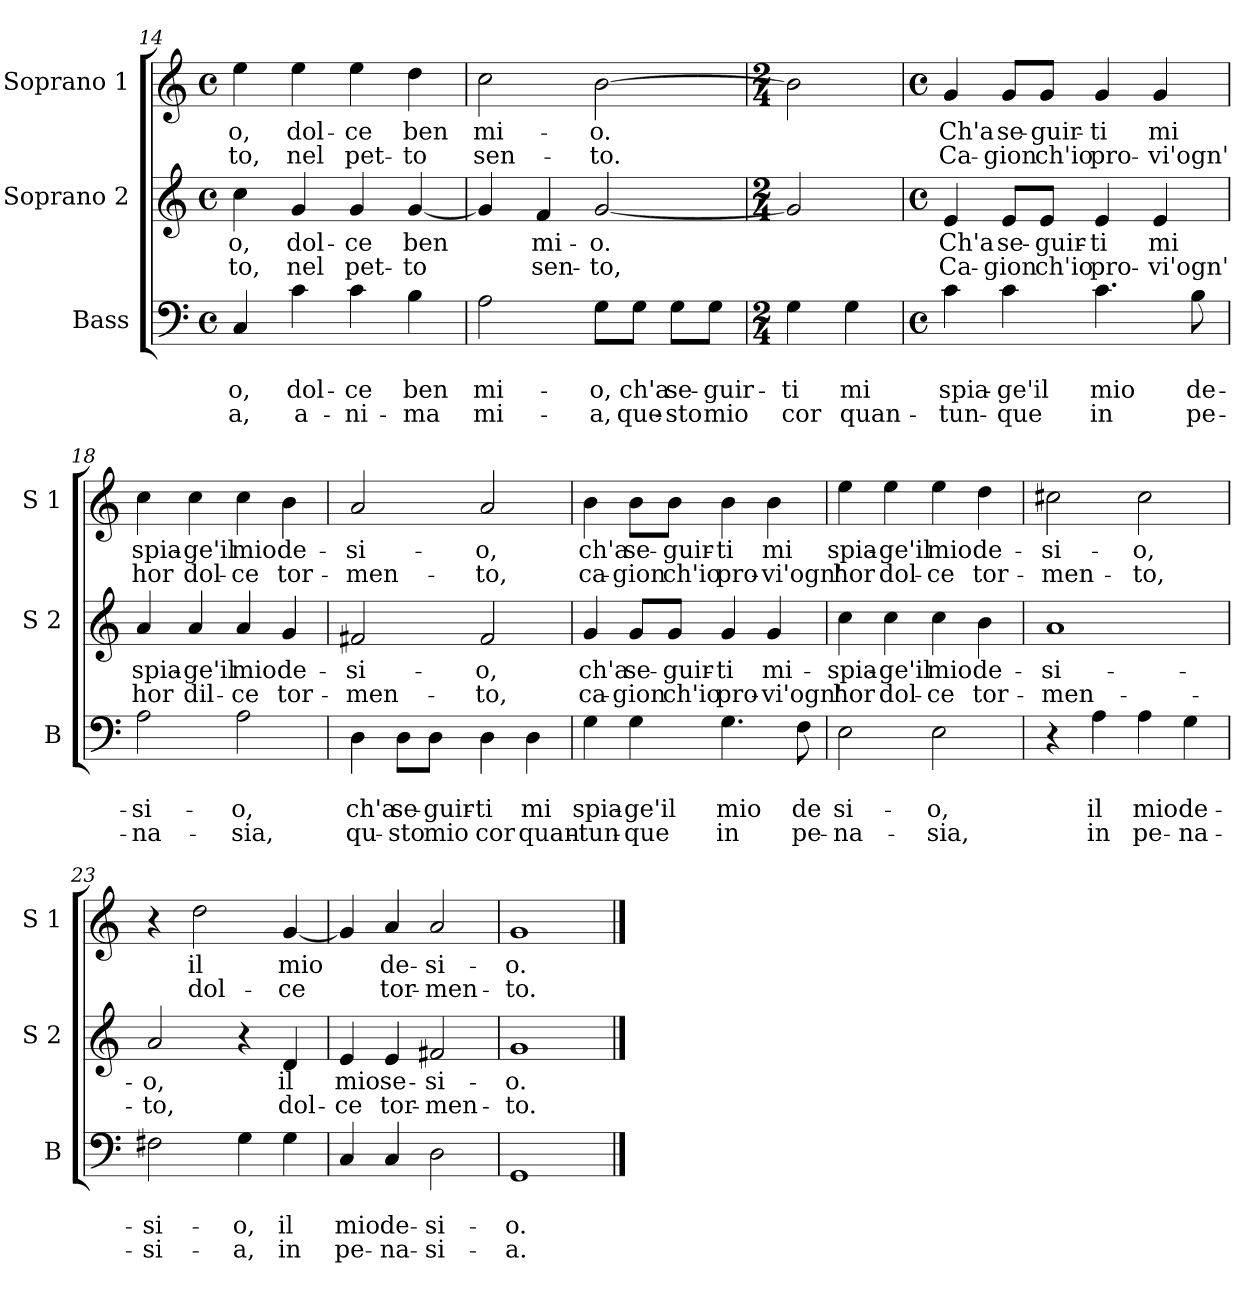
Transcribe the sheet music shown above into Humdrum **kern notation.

**kern	**text	**text	**text	**kern	**text	**text	**kern	**text	**text
*part3	*part3	*part3	*part3	*part2	*part2	*part2	*part1	*part1	*part1
*staff3	*staff3	*staff3	*staff3	*staff2	*staff2	*staff2	*staff1	*staff1	*staff1
*I"Bass	*	*	*	*I"Soprano 2	*	*	*I"Soprano 1	*	*
*I'B	*	*	*	*I'S 2	*	*	*I'S 1	*	*
*clefF4	*	*	*	*clefG2	*	*	*clefG2	*	*
*k[]	*	*	*	*k[]	*	*	*k[]	*	*
*C:	*	*	*	*C:	*	*	*C:	*	*
*M4/4	*	*	*	*M4/4	*	*	*M4/4	*	*
*met(c)	*	*	*	*met(c)	*	*	*met(c)	*	*
=14	=14	=14	=14	=14	=14	=14	=14	=14	=14
!	!	!LO:LY:b	!LO:LY:b	!	!LO:LY:b	!LO:LY:b	!	!LO:LY:b	!LO:LY:b
4C/	.	-o,	-a,	4cc\	-o,	-to,	4ee\	-o,	-to,
!	!	!LO:LY:b	!LO:LY:b	!	!LO:LY:b	!LO:LY:b	!	!LO:LY:b	!LO:LY:b
4c\	.	dol-	a-	4g/	dol-	nel	4ee\	dol-	nel
!	!	!LO:LY:b	!LO:LY:b	!	!LO:LY:b	!LO:LY:b	!	!LO:LY:b	!LO:LY:b
4c\	.	-ce	-ni-	4g/	-ce	pet-	4ee\	-ce	pet-
!	!	!LO:LY:b	!LO:LY:b	!	!LO:LY:b	!LO:LY:b	!	!LO:LY:b	!LO:LY:b
4B\	.	ben	-ma	[4g/	ben	-to	4dd\	ben	-to
=15	=15	=15	=15	=15	=15	=15	=15	=15	=15
!	!	!LO:LY:b	!LO:LY:b	!	!	!	!	!LO:LY:b	!LO:LY:b
2A\	.	mi-	mi-	4g/]	.	.	2cc\	mi-	sen-
!	!	!	!	!	!LO:LY:b	!LO:LY:b	!	!	!
.	.	.	.	4f/	mi-	sen-	.	.	.
!	!	!LO:LY:b	!LO:LY:b	!	!LO:LY:b	!LO:LY:b	!	!LO:LY:b	!LO:LY:b
8G\L	.	-o,	-a,	[2g/	-o.	-to,	[2b\	-o.	-to.
!	!	!LO:LY:b	!LO:LY:b	!	!	!	!	!	!
8G\J	.	ch'a	que-	.	.	.	.	.	.
!	!	!LO:LY:b	!LO:LY:b	!	!	!	!	!	!
8G\L	.	se-	-sto	.	.	.	.	.	.
!	!	!LO:LY:b	!LO:LY:b	!	!	!	!	!	!
8G\J	.	-guir-	mio	.	.	.	.	.	.
!!LO:LB:g=z
=16	=16	=16	=16	=16	=16	=16	=16	=16	=16
*M2/4	*	*	*	*M2/4	*	*	*M2/4	*	*
!	!	!LO:LY:b	!LO:LY:b	!	!	!	!	!	!
4G\	.	-ti	cor	2g/]	.	.	2b\]	.	.
!	!	!LO:LY:b	!LO:LY:b	!	!	!	!	!	!
4G\	.	mi	quan-	.	.	.	.	.	.
=17	=17	=17	=17	=17	=17	=17	=17	=17	=17
*M4/4	*	*	*	*M4/4	*	*	*M4/4	*	*
*met(c)	*	*	*	*met(c)	*	*	*met(c)	*	*
!	!	!LO:LY:b	!LO:LY:b	!	!LO:LY:b	!LO:LY:b	!	!LO:LY:b	!LO:LY:b
4c\	.	spia-	-tun-	4e/	Ch'a	Ca-	4g/	Ch'a	Ca-
!	!	!LO:LY:b	!LO:LY:b	!	!LO:LY:b	!LO:LY:b	!	!LO:LY:b	!LO:LY:b
4c\	.	-ge'il	-que	8e/L	se-	-gion	8g/L	se-	-gion
!	!	!	!	!	!LO:LY:b	!LO:LY:b	!	!LO:LY:b	!LO:LY:b
.	.	.	.	8e/J	-guir-	ch'io	8g/J	-guir-	ch'io
!	!	!LO:LY:b	!LO:LY:b	!	!LO:LY:b	!LO:LY:b	!	!LO:LY:b	!LO:LY:b
4.c\	.	mio	in	4e/	-ti	pro-	4g/	-ti	pro-
!	!	!	!	!	!LO:LY:b	!LO:LY:b	!	!LO:LY:b	!LO:LY:b
.	.	.	.	4e/	mi	-vi'ogn'	4g/	mi	-vi'ogn'
!	!	!LO:LY:b	!LO:LY:b	!	!	!	!	!	!
8B\	.	de-	pe-	.	.	.	.	.	.
=18	=18	=18	=18	=18	=18	=18	=18	=18	=18
!	!	!LO:LY:b	!LO:LY:b	!	!LO:LY:b	!LO:LY:b	!	!LO:LY:b	!LO:LY:b
2A\	.	-si-	-na-	4a/	spia-	hor	4cc\	spia-	hor
!	!	!	!	!	!LO:LY:b	!LO:LY:b	!	!LO:LY:b	!LO:LY:b
.	.	.	.	4a/	-ge'il	dil-	4cc\	-ge'il	dol-
!	!	!LO:LY:b	!LO:LY:b	!	!LO:LY:b	!LO:LY:b	!	!LO:LY:b	!LO:LY:b
2A\	.	-o,	-sia,	4a/	mio	-ce	4cc\	mio	-ce
!	!	!	!	!	!LO:LY:b	!LO:LY:b	!	!LO:LY:b	!LO:LY:b
.	.	.	.	4g/	de-	tor-	4b\	de-	tor-
=19	=19	=19	=19	=19	=19	=19	=19	=19	=19
!	!	!LO:LY:b	!LO:LY:b	!	!LO:LY:b	!LO:LY:b	!	!LO:LY:b	!LO:LY:b
4D\	.	ch'a	qu-	2f#X/	-si-	-men-	2a/	-si-	-men-
!	!	!LO:LY:b	!LO:LY:b	!	!	!	!	!	!
8D\L	.	se-	-sto	.	.	.	.	.	.
!	!	!LO:LY:b	!LO:LY:b	!	!	!	!	!	!
8D\J	.	-guir-	mio	.	.	.	.	.	.
!	!	!LO:LY:b	!LO:LY:b	!	!LO:LY:b	!LO:LY:b	!	!LO:LY:b	!LO:LY:b
4D\	.	-ti	cor	2f#/	-o,	-to,	2a/	-o,	-to,
!	!	!LO:LY:b	!LO:LY:b	!	!	!	!	!	!
4D\	.	mi	quan-	.	.	.	.	.	.
=20	=20	=20	=20	=20	=20	=20	=20	=20	=20
!	!	!LO:LY:b	!LO:LY:b	!	!LO:LY:b	!LO:LY:b	!	!LO:LY:b	!LO:LY:b
4G\	.	spia-	-tun-	4g/	ch'a	ca-	4b\	ch'a	ca-
!	!	!LO:LY:b	!LO:LY:b	!	!LO:LY:b	!LO:LY:b	!	!LO:LY:b	!LO:LY:b
4G\	.	-ge'il	-que	8g/L	se-	-gion	8b\L	se-	-gion
!	!	!	!	!	!LO:LY:b	!LO:LY:b	!	!LO:LY:b	!LO:LY:b
.	.	.	.	8g/J	-guir-	ch'io	8b\J	-guir-	ch'io
!	!	!LO:LY:b	!LO:LY:b	!	!LO:LY:b	!LO:LY:b	!	!LO:LY:b	!LO:LY:b
4.G\	.	mio	in	4g/	-ti	pro-	4b\	-ti	pro-
!	!	!	!	!	!LO:LY:b	!LO:LY:b	!	!LO:LY:b	!LO:LY:b
.	.	.	.	4g/	mi-	-vi'ogn'	4b\	mi	-vi'ogn'
!	!	!LO:LY:b	!LO:LY:b	!	!	!	!	!	!
8F\	.	de	pe-	.	.	.	.	.	.
!!LO:LB:g=z
=21	=21	=21	=21	=21	=21	=21	=21	=21	=21
!	!	!LO:LY:b	!LO:LY:b	!	!LO:LY:b	!LO:LY:b	!	!LO:LY:b	!LO:LY:b
2E\	.	si-	-na-	4cc\	-spia-	hor	4ee\	spia-	hor
!	!	!	!	!	!LO:LY:b	!LO:LY:b	!	!LO:LY:b	!LO:LY:b
.	.	.	.	4cc\	-ge'il	dol-	4ee\	-ge'il	dol-
!	!	!LO:LY:b	!LO:LY:b	!	!LO:LY:b	!LO:LY:b	!	!LO:LY:b	!LO:LY:b
2E\	.	-o,	-sia,	4cc\	mio	-ce	4ee\	mio	-ce
!	!	!	!	!	!LO:LY:b	!LO:LY:b	!	!LO:LY:b	!LO:LY:b
.	.	.	.	4b\	de-	tor-	4dd\	de-	tor-
=22	=22	=22	=22	=22	=22	=22	=22	=22	=22
!	!	!	!	!	!LO:LY:b	!LO:LY:b	!	!LO:LY:b	!LO:LY:b
4r	.	.	.	1a	-si-	-men-	2cc#X\	-si-	-men-
!	!	!LO:LY:b	!LO:LY:b	!	!	!	!	!	!
4A\	.	il	in	.	.	.	.	.	.
!	!	!LO:LY:b	!LO:LY:b	!	!	!	!	!LO:LY:b	!LO:LY:b
4A\	.	mio	pe-	.	.	.	2cc#\	-o,	-to,
!	!	!LO:LY:b	!LO:LY:b	!	!	!	!	!	!
4G\	.	de-	-na-	.	.	.	.	.	.
=23	=23	=23	=23	=23	=23	=23	=23	=23	=23
!	!	!LO:LY:b	!LO:LY:b	!	!LO:LY:b	!LO:LY:b	!	!	!
2F#X\	.	-si-	-si-	2a/	-o,	-to,	4r	.	.
!	!	!	!	!	!	!	!	!LO:LY:b	!LO:LY:b
.	.	.	.	.	.	.	2dd\	il	dol-
!	!	!LO:LY:b	!LO:LY:b	!	!	!	!	!	!
4G\	.	-o,	-a,	4r	.	.	.	.	.
!	!	!LO:LY:b	!LO:LY:b	!	!LO:LY:b	!LO:LY:b	!	!LO:LY:b	!LO:LY:b
4G\	.	il	in	4d/	il	dol-	[4g/	mio	-ce
=24	=24	=24	=24	=24	=24	=24	=24	=24	=24
!	!	!LO:LY:b	!LO:LY:b	!	!LO:LY:b	!LO:LY:b	!	!	!
4C/	.	mio	pe-	4e/	mio	-ce	4g/]	.	.
!	!	!LO:LY:b	!LO:LY:b	!	!LO:LY:b	!LO:LY:b	!	!LO:LY:b	!LO:LY:b
4C/	.	de-	-na-	4e/	se-	tor-	4a/	de-	tor-
!	!	!LO:LY:b	!LO:LY:b	!	!LO:LY:b	!LO:LY:b	!	!LO:LY:b	!LO:LY:b
2D\	.	-si-	-si-	2f#X/	-si-	-men-	2a/	-si-	-men-
=25	=25	=25	=25	=25	=25	=25	=25	=25	=25
!	!	!LO:LY:b	!LO:LY:b	!	!LO:LY:b	!LO:LY:b	!	!LO:LY:b	!LO:LY:b
1GG	.	-o.	-a.	1g	-o.	-to.	1g	-o.	-to.
==	==	==	==	==	==	==	==	==	==
*-	*-	*-	*-	*-	*-	*-	*-	*-	*-
